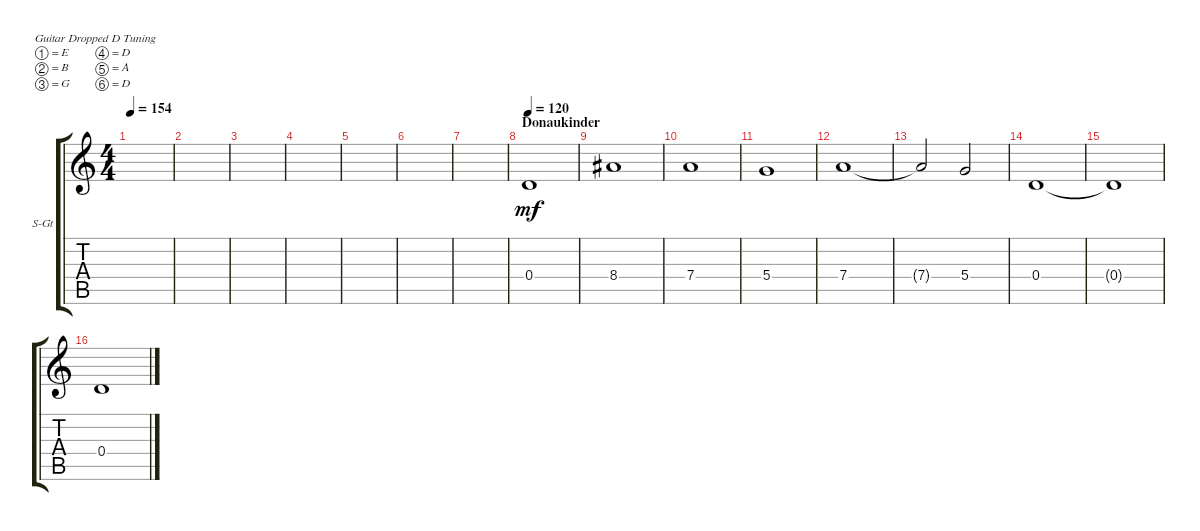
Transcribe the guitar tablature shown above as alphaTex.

\bracketExtendMode groupsimilarinstruments
\firstSystemTrackNameOrientation horizontal
\otherSystemsTrackNameOrientation horizontal
\track ("Keyboard (Christian)" "S-Gt") {instrument fx1rain}
\staff {score tabs}
\tuning (E4 B3 G3 D3 A2 D2)
\displaytranspose 12
\ts (4 4)
\tempo 154
\clef g2
\ks c
|
|
|
|
|
|
|
\section ("" "Donaukinder")
\tempo 120
0.4.1{dy mf} |
8.4.1 |
7.4.1 |
5.4.1 |
7.4.1 |
7.4{t}.2 5.4.2 |
0.4.1 |
0.4{t}.1 |
0.4.1
